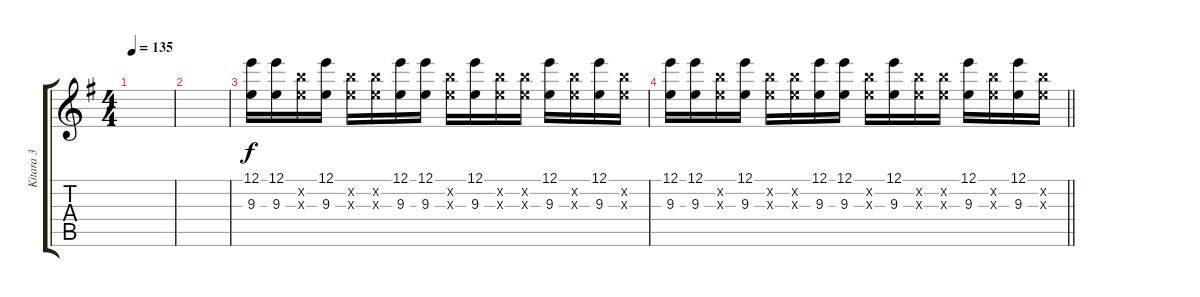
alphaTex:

\track ("Kitara 3" "Kitara 3") {instrument distortionguitar}
\staff {score tabs}
\tuning (E4 B3 G3 D3 A2 E2) {hide}
\ts (4 4)
\tempo 135
\clef g2
\ks g
|
|
(12.1 9.3).16{volume 11 balance 3} (12.1 9.3).16 (12.2{x} 9.3{x}).16 (12.1 9.3).16 (12.2{x} 9.3{x}).16 (12.2{x} 9.3{x}).16 (12.1 9.3).16 (12.1 9.3).16 (12.2{x} 9.3{x}).16 (12.1 9.3).16 (12.2{x} 9.3{x}).16 (12.2{x} 9.3{x}).16 (12.1 9.3).16 (12.2{x} 9.3{x}).16 (12.1 9.3).16 (12.2{x} 9.3{x}).16 |
\barLineRight lightlight
(12.1 9.3).16 (12.1 9.3).16 (12.2{x} 9.3{x}).16 (12.1 9.3).16 (12.2{x} 9.3{x}).16 (12.2{x} 9.3{x}).16 (12.1 9.3).16 (12.1 9.3).16 (12.2{x} 9.3{x}).16 (12.1 9.3).16 (12.2{x} 9.3{x}).16 (12.2{x} 9.3{x}).16 (12.1 9.3).16 (12.2{x} 9.3{x}).16 (12.1 9.3).16 (12.2{x} 9.3{x}).16
